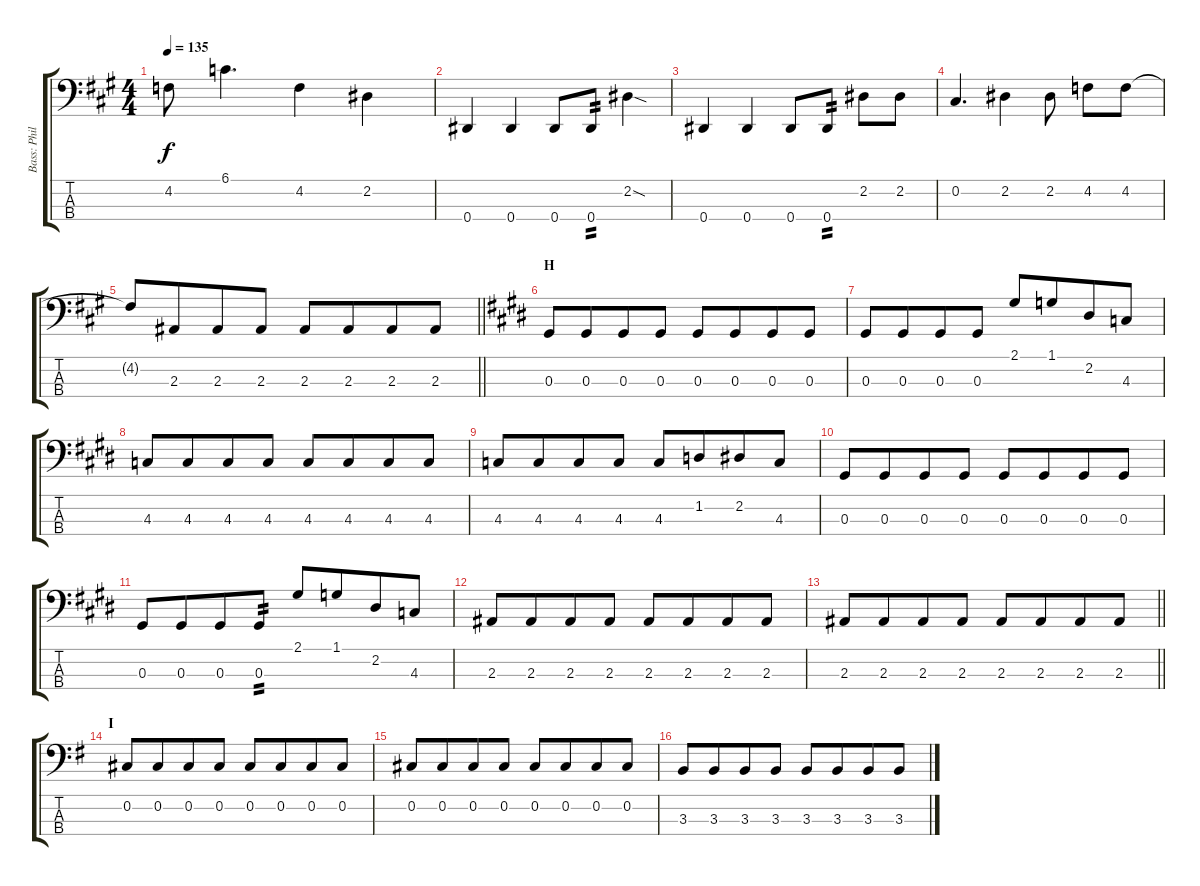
\track ("Bass: Phillip" "Bass: Phil") {instrument electricbassfinger}
\staff {score tabs}
\tuning (Gb2 Db2 Ab1 Eb1) {hide}
\ts (4 4)
\tempo 135
\clef f4
\ks a
4.2{t}.8{dy f} 6.1.4{d} 4.2.4 2.2.4 |
0.4.4 0.4.4 0.4.8 0.4.8{tp 2} 2.2{sod}.4 |
0.4.4 0.4.4 0.4.8 0.4.8{tp 2} 2.2.8 2.2.8 |
0.2.4{d} 2.2.4 2.2.8 4.2.8 4.2.8 |
\barLineRight lightlight
4.2{t}.8{beam Up} 2.3.8{beam Up beam merge} 2.3.8{beam Up} 2.3.8{beam Up} 2.3.8 2.3.8{beam merge} 2.3.8 2.3.8 |
\section ("" "H")
\ks e
0.3.8{beam Up} 0.3.8{beam Up beam merge} 0.3.8{beam Up} 0.3.8{beam Up} 0.3.8{beam Up} 0.3.8{beam Up beam merge} 0.3.8{beam Up} 0.3.8{beam Up} |
0.3.8{beam Up} 0.3.8{beam Up beam merge} 0.3.8{beam Up} 0.3.8{beam Up} 2.1.8{beam Up} 1.1.8{beam Up beam merge} 2.2.8{beam Up} 4.3.8{beam Up} |
4.3.8{beam Up} 4.3.8{beam Up beam merge} 4.3.8{beam Up} 4.3.8{beam Up} 4.3.8{beam Up} 4.3.8{beam Up beam merge} 4.3.8{beam Up} 4.3.8{beam Up} |
4.3.8{beam Up} 4.3.8{beam Up beam merge} 4.3.8{beam Up} 4.3.8{beam Up} 4.3.8{beam Up} 1.2.8{beam Up beam merge} 2.2.8{beam Up} 4.3.8{beam Up} |
0.3.8{beam Up} 0.3.8{beam Up beam merge} 0.3.8{beam Up} 0.3.8{beam Up} 0.3.8{beam Up} 0.3.8{beam Up beam merge} 0.3.8{beam Up} 0.3.8{beam Up} |
0.3.8{beam Up} 0.3.8{beam Up beam merge} 0.3.8{beam Up} 0.3.8{tp 2 beam Up} 2.1.8{beam Up} 1.1.8{beam Up beam merge} 2.2.8{beam Up} 4.3.8{beam Up} |
2.3.8{beam Up} 2.3.8{beam Up beam merge} 2.3.8{beam Up} 2.3.8{beam Up} 2.3.8{beam Up} 2.3.8{beam Up beam merge} 2.3.8{beam Up} 2.3.8{beam Up} |
\barLineRight lightlight
2.3.8{beam Up} 2.3.8{beam Up beam merge} 2.3.8{beam Up} 2.3.8{beam Up} 2.3.8{beam Up} 2.3.8{beam Up beam merge} 2.3.8{beam Up} 2.3.8{beam Up} |
\section ("" "I")
\ks g
0.2.8 0.2.8{beam merge} 0.2.8 0.2.8 0.2.8 0.2.8{beam merge} 0.2.8 0.2.8 |
0.2.8 0.2.8{beam merge} 0.2.8 0.2.8 0.2.8{beam Up} 0.2.8{beam Up beam merge} 0.2.8{beam Up} 0.2.8{beam Up} |
3.3.8 3.3.8{beam merge} 3.3.8 3.3.8 3.3.8 3.3.8{beam merge} 3.3.8 3.3.8
